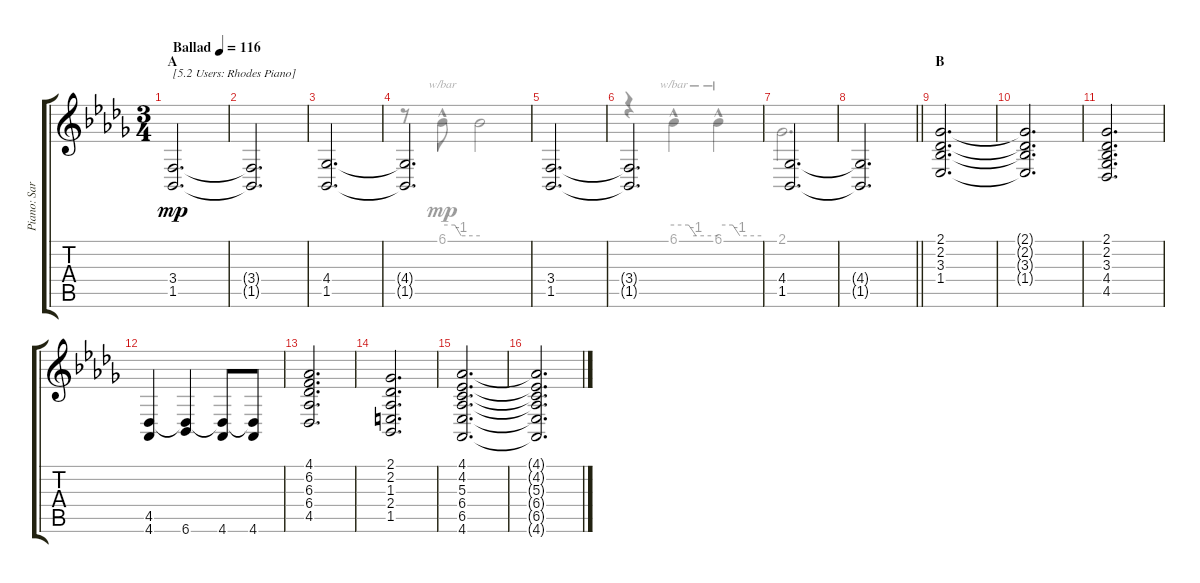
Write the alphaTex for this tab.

\track ("Piano: Sarah" "Piano: Sar") {instrument electricpiano1}
\staff {score tabs}
\tuning (E4 B3 G3 D3 A2 E2) {hide}
\voice
\ts (3 4)
\section ("" "A")
\tempo (116 "Ballad")
\clef g2
\ks db
(3.4 1.5).2{d txt "[5.2 Users: Rhodes Piano]" dy mp instrument electricpiano1} |
(3.4{t} 1.5{t}).2{d} |
(4.4 1.5).2{d} |
(4.4{t} 1.5{t}).2{d} |
(3.4 1.5).2{d} |
(3.4{t} 1.5{t}).2{d} |
(4.4 1.5).2{d} |
\barLineRight lightlight
(4.4{t} 1.5{t}).2{d} |
\section ("" "B")
(2.1 2.2 3.3 1.4).2{d} |
(2.1{t} 2.2{t} 3.3{t} 1.4{t}).2{d} |
(2.1 2.2 3.3 4.4 4.5).2{d} |
(4.5 4.6).4 (4.5{t} 6.6).4 (4.5{t} 4.6).8 (4.5{t} 4.6).8 |
(4.1 6.2 6.3 6.4 4.5).2{d} |
(2.1 2.2 1.3 2.4 1.5).2{d} |
(4.1 4.2 5.3 6.4 6.5 4.6).2{d} |
(4.1{t} 4.2{t} 5.3{t} 6.4{t} 6.5{t} 4.6{t}).2{d}
\voice
\clef g2
\ottava regular
\simile none
\ks db
|
|
|
r.8 6.1{hac}.8{tbe (custom default 0 0 20 0 30 -4 60 -4)} 6.1{t}.2 |
|
r.4 6.1{hac}.4{tbe (custom default 0 0 20 0 30 -4 60 -4)} 6.1{hac}.4{tbe (custom default 0 0 20 0 30 -4 60 -4)} |
2.1.2{d} |
\barLineRight lightlight
|
|
|
|
|
|
|
|
